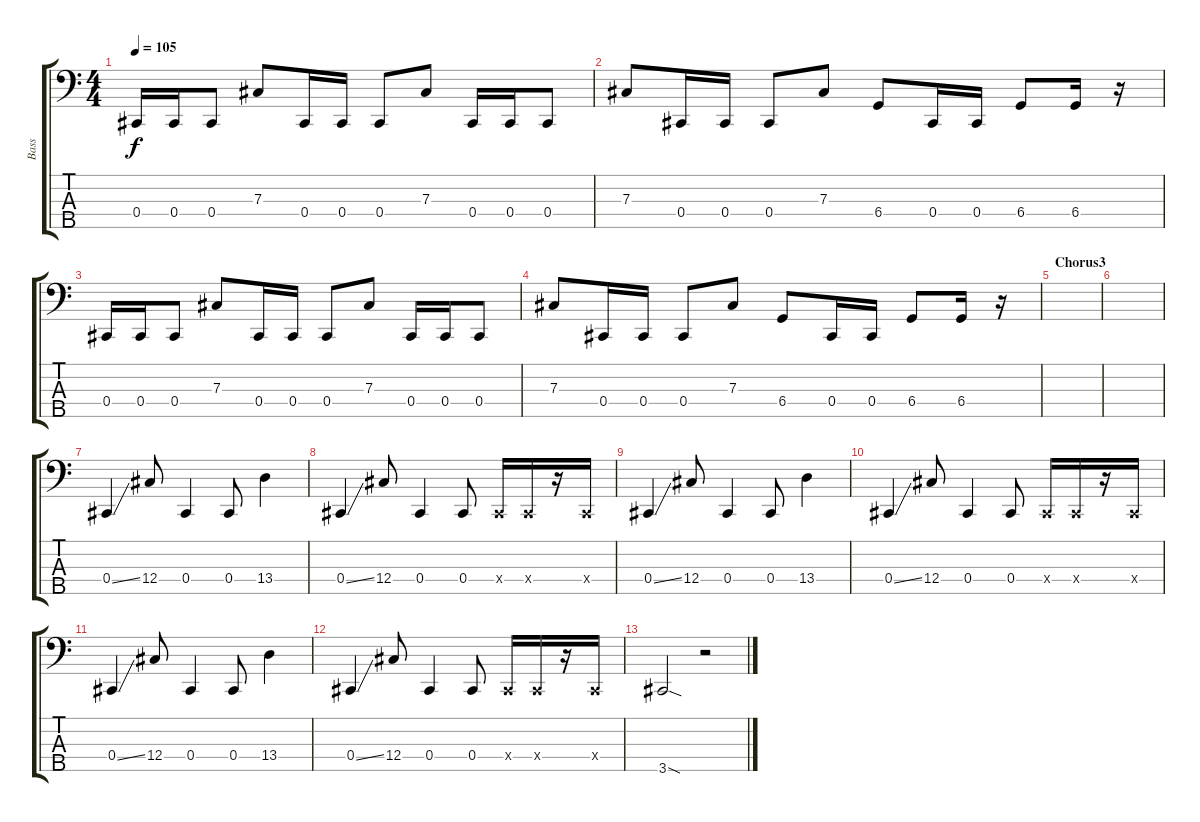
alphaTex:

\track ("Bass" "Bass") {instrument electricbassfinger}
\staff {score tabs}
\tuning (E2 B1 Gb1 Db1 Bb0) {hide}
\ts (4 4)
\tempo 105
\clef f4
\ks c
0.4.16{dy f} 0.4.16 0.4.8 7.3.8 0.4.16 0.4.16 0.4.8 7.3.8 0.4.16 0.4.16 0.4.8 |
7.3.8 0.4.16 0.4.16 0.4.8 7.3.8 6.4.8 0.4.16 0.4.16 6.4.8 6.4.16 r.16 |
0.4.16 0.4.16 0.4.8 7.3.8 0.4.16 0.4.16 0.4.8 7.3.8 0.4.16 0.4.16 0.4.8 |
7.3.8 0.4.16 0.4.16 0.4.8 7.3.8 6.4.8 0.4.16 0.4.16 6.4.8 6.4.16 r.16 |
\section ("" "Chorus3")
|
|
0.4{ss}.4 12.4.8 0.4.4 0.4.8 13.4.4 |
0.4{ss}.4 12.4.8 0.4.4 0.4.8 0.4{x}.16 0.4{x}.16 r.16 0.4{x}.16 |
0.4{ss}.4 12.4.8 0.4.4 0.4.8 13.4.4 |
0.4{ss}.4 12.4.8 0.4.4 0.4.8 0.4{x}.16 0.4{x}.16 r.16 0.4{x}.16 |
0.4{ss}.4 12.4.8 0.4.4 0.4.8 13.4.4 |
0.4{ss}.4 12.4.8 0.4.4 0.4.8 0.4{x}.16 0.4{x}.16 r.16 0.4{x}.16 |
3.5{sod}.2 r.2
